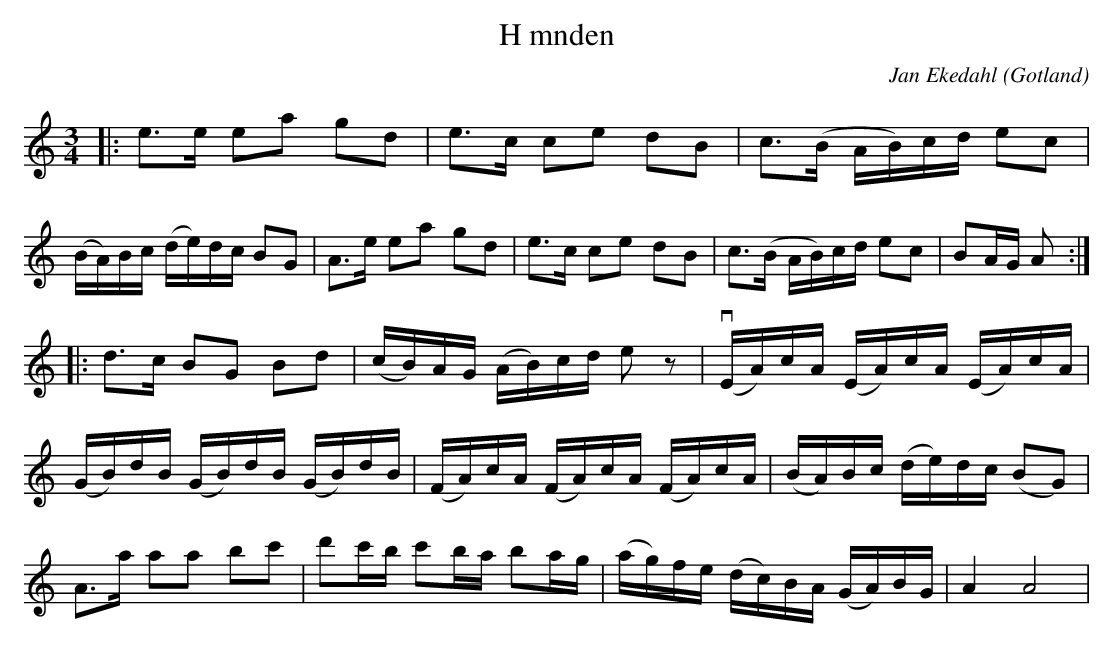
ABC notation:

X:1
T:H mnden
O:Gotland
C:Jan Ekedahl
M:3/4
L:1/8
K:Am
|: e>e ea gd | e>c ce dB | c>(B A/B/)c/d/ ec | (B/A/)B/c/ (d/e/)d/c/ BG | A>e ea gd | e>c ce dB | c>(B A/B/)c/d/ ec | BA/G/ A¡:|
|:d>c BG Bd | (c/B/)A/G/ (A/B/)c/d/ ez | v(E/A/)c/A/ (E/A/)c/A/ (E/A/)c/A/ | (G/B/)d/B/ (G/B/)d/B/ (G/B/)d/B/ | (F/A/)c/A/ (F/A/)c/A/ (F/A/)c/A/ | (B/A/)B/c/ (d/e/)d/c/ (BG) | A>a aa bc' | d'c'/b/ c'b/a/ ba/g/ | (a/g/)f/e/ (d/c/)B/A/ (G/A/)B/G/ | A2 A4 |
